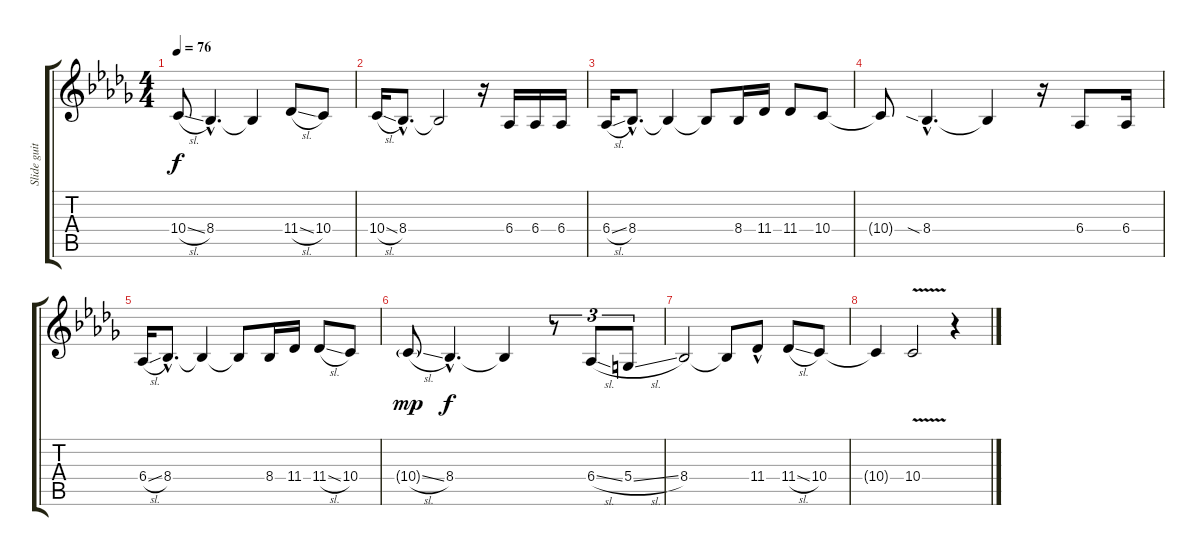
\track ("Slide guitar" "Slide guit") {instrument violin}
\staff {score tabs}
\tuning (E4 B3 G3 D3 A2 E2) {hide}
\ts (4 4)
\tempo 76
\clef g2
\ks db
10.4{sl}.8{dy f} 8.4{hac}.4{d} 8.4{t}.4 11.4{sl}.8 10.4.8 |
10.4{sl}.16 8.4{hac}.8{d} 8.4{t}.2 r.16 6.4.16 6.4.16 6.4.16 |
6.4{sl}.16 8.4{hac}.8{d} 8.4{t}.4 8.4{t}.8 8.4.16 11.4.16 11.4.8 10.4.8 |
10.4{t}.8 8.4{sia hac}.4{d} 8.4{t}.4 r.16 6.4.8 6.4.16 |
6.4{sl}.16 8.4{hac}.8{d} 8.4{t}.4 8.4{t}.8 8.4.16 11.4.16 11.4{sl}.8 10.4.8 |
10.4{sl g}.8{dy mp} 8.4{hac}.4{d dy f} 8.4{t}.4 r.8{tu (3 2)} 6.4{sl}.8{tu (3 2)} 5.4{sl}.8{tu (3 2)} |
8.4.2 8.4{t}.8 11.4{hac}.8 11.4{sl}.8 10.4.8 |
10.4{t}.4 10.4{v}.2 r.4
